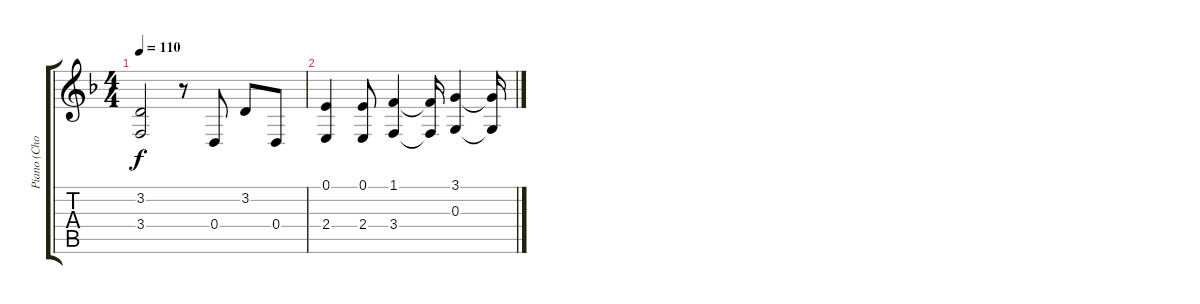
\track ("Piano (Chorus)" "Piano (Cho") {instrument brightacousticpiano}
\staff {score tabs}
\tuning (E4 B3 G3 D3 A2 E2) {hide}
\ts (4 4)
\tempo 110
\clef g2
\ks f
(3.2{t} 3.4{t}).2{dy f} r.8 0.4.8 3.2.8 0.4.8 |
(0.1 2.4).4 (0.1 2.4).8 (1.1 3.4).4 (1.1{t} 3.4{t}).16 (3.1 0.3).4 (3.1{t} 0.3{t}).16
